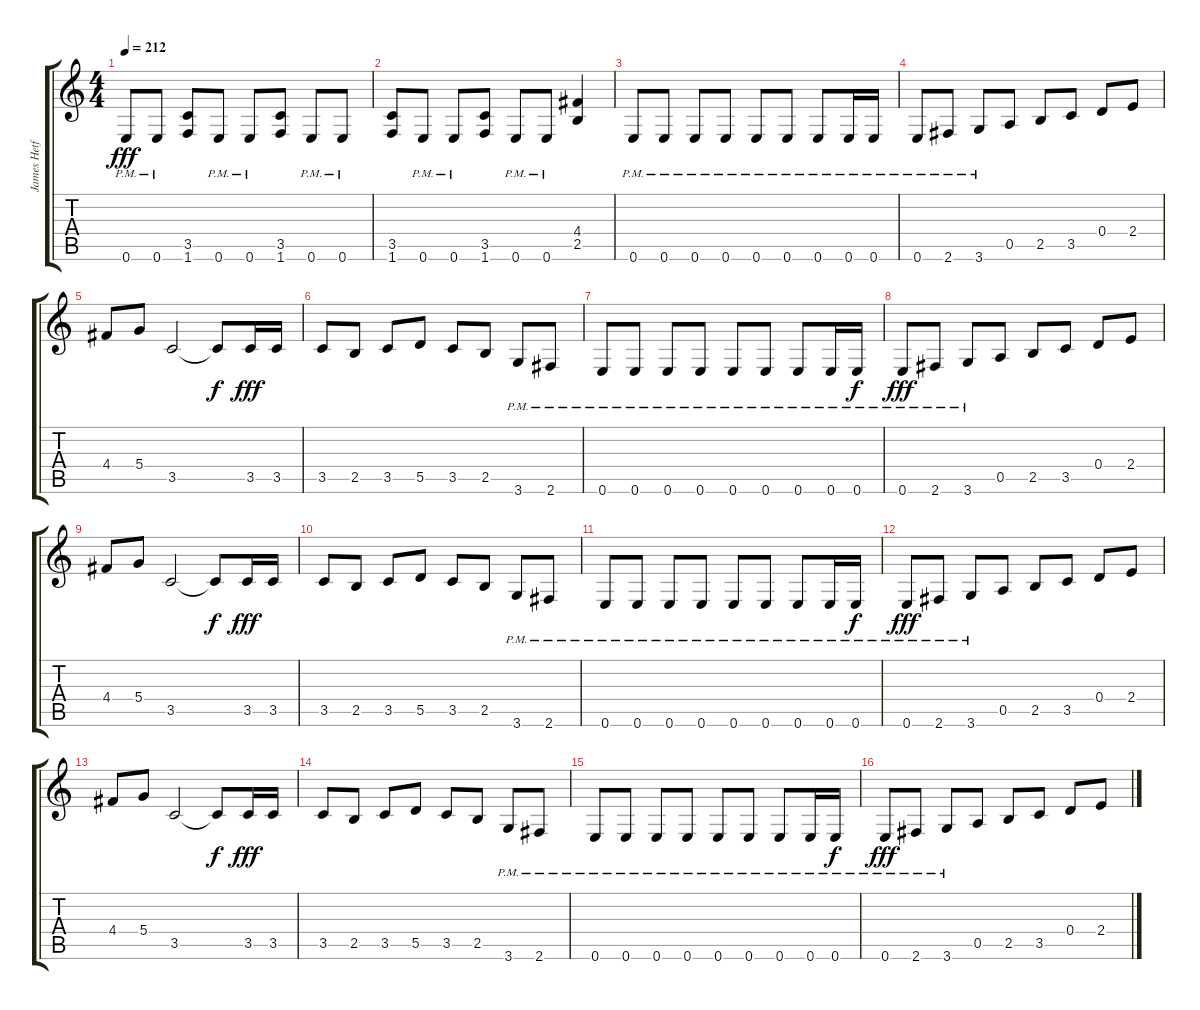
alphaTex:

\track ("James Hetfeild" "James Hetf") {instrument distortionguitar}
\staff {score tabs}
\tuning (E4 B3 G3 D3 A2 E2) {hide}
\ts (4 4)
\tempo 212
\clef g2
\ks c
0.6{pm}.8{dy fff} 0.6{pm}.8 (3.5 1.6).8 0.6{pm}.8 0.6{pm}.8 (3.5 1.6).8 0.6{pm}.8 0.6{pm}.8 |
(3.5 1.6).8 0.6{pm}.8 0.6{pm}.8 (3.5 1.6).8 0.6{pm}.8 0.6{pm}.8 (4.4 2.5).4 |
0.6{pm}.8 0.6{pm}.8 0.6{pm}.8 0.6{pm}.8 0.6{pm}.8 0.6{pm}.8 0.6{pm}.8 0.6{pm}.16 0.6{pm}.16 |
0.6{pm}.8 2.6{pm}.8 3.6{pm}.8 0.5.8 2.5.8 3.5.8 0.4.8 2.4.8 |
4.4.8 5.4.8 3.5.2 3.5{t}.8{dy f} 3.5.16{dy fff} 3.5.16 |
3.5.8 2.5.8 3.5.8 5.5.8 3.5.8 2.5.8 3.6{pm}.8 2.6{pm}.8 |
0.6{pm}.8 0.6{pm}.8 0.6{pm}.8 0.6{pm}.8 0.6{pm}.8 0.6{pm}.8 0.6{pm}.8 0.6{pm}.16 0.6{pm}.16{dy f} |
0.6{pm}.8{dy fff} 2.6{pm}.8 3.6{pm}.8 0.5.8 2.5.8 3.5.8 0.4.8 2.4.8 |
4.4.8 5.4.8 3.5.2 3.5{t}.8{dy f} 3.5.16{dy fff} 3.5.16 |
3.5.8 2.5.8 3.5.8 5.5.8 3.5.8 2.5.8 3.6{pm}.8 2.6{pm}.8 |
0.6{pm}.8 0.6{pm}.8 0.6{pm}.8 0.6{pm}.8 0.6{pm}.8 0.6{pm}.8 0.6{pm}.8 0.6{pm}.16 0.6{pm}.16{dy f} |
0.6{pm}.8{dy fff} 2.6{pm}.8 3.6{pm}.8 0.5.8 2.5.8 3.5.8 0.4.8 2.4.8 |
4.4.8 5.4.8 3.5.2 3.5{t}.8{dy f} 3.5.16{dy fff} 3.5.16 |
3.5.8 2.5.8 3.5.8 5.5.8 3.5.8 2.5.8 3.6{pm}.8 2.6{pm}.8 |
0.6{pm}.8 0.6{pm}.8 0.6{pm}.8 0.6{pm}.8 0.6{pm}.8 0.6{pm}.8 0.6{pm}.8 0.6{pm}.16 0.6{pm}.16{dy f} |
0.6{pm}.8{dy fff} 2.6{pm}.8 3.6{pm}.8 0.5.8 2.5.8 3.5.8 0.4.8 2.4.8
